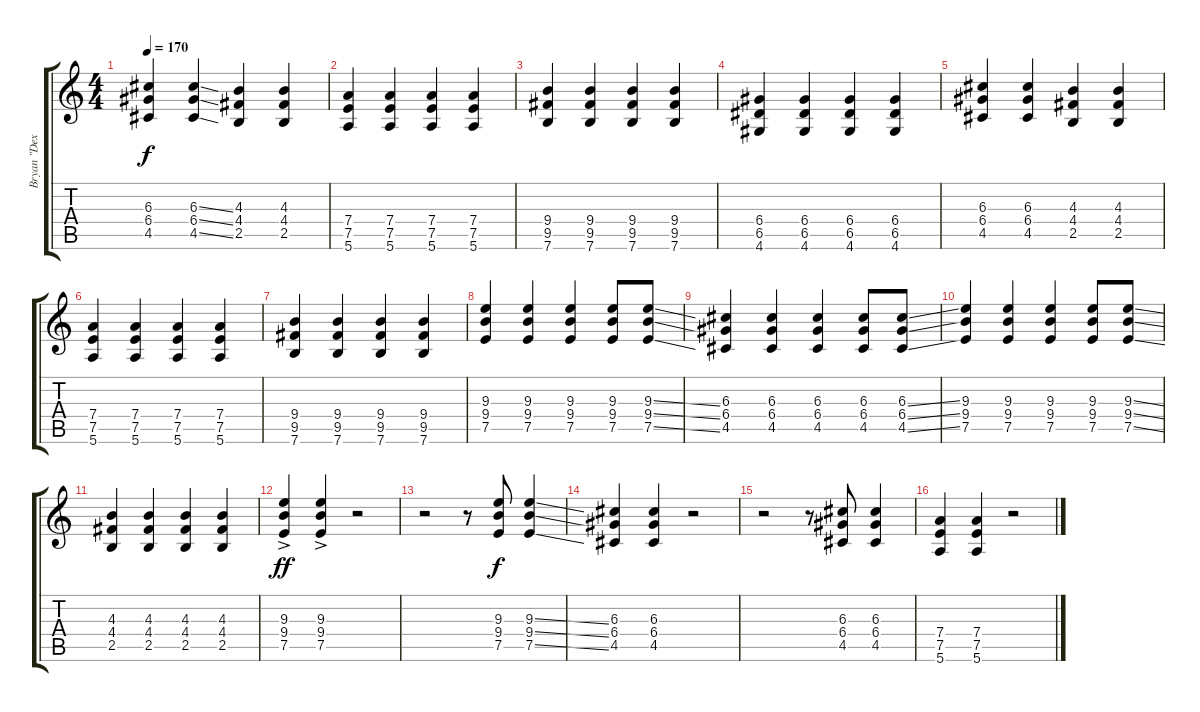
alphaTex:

\track ("Bryan \"Dexter\" Holland" "Bryan \"Dex") {instrument distortionguitar}
\staff {score tabs}
\tuning (E4 B3 G3 D3 A2 E2) {hide}
\ts (4 4)
\tempo 170
\clef g2
\ks c
(6.3 6.4 4.5).4{dy f} (6.3{ss} 6.4{ss} 4.5{ss}).4 (4.3 4.4 2.5).4 (4.3 4.4 2.5).4 |
(7.4 7.5 5.6).4 (7.4 7.5 5.6).4 (7.4 7.5 5.6).4 (7.4 7.5 5.6).4 |
(9.4 9.5 7.6).4 (9.4 9.5 7.6).4 (9.4 9.5 7.6).4 (9.4 9.5 7.6).4 |
(6.4 6.5 4.6).4 (6.4 6.5 4.6).4 (6.4 6.5 4.6).4 (6.4 6.5 4.6).4 |
(6.3 6.4 4.5).4 (6.3 6.4 4.5).4 (4.3 4.4 2.5).4 (4.3 4.4 2.5).4 |
(7.4 7.5 5.6).4 (7.4 7.5 5.6).4 (7.4 7.5 5.6).4 (7.4 7.5 5.6).4 |
(9.4 9.5 7.6).4 (9.4 9.5 7.6).4 (9.4 9.5 7.6).4 (9.4 9.5 7.6).4 |
(9.3 9.4 7.5).4 (9.3 9.4 7.5).4 (9.3 9.4 7.5).4 (9.3 9.4 7.5).8 (9.3{ss} 9.4{ss} 7.5{ss}).8 |
(6.3 6.4 4.5).4 (6.3 6.4 4.5).4 (6.3 6.4 4.5).4 (6.3 6.4 4.5).8 (6.3{ss} 6.4{ss} 4.5{ss}).8 |
(9.3 9.4 7.5).4 (9.3 9.4 7.5).4 (9.3 9.4 7.5).4 (9.3 9.4 7.5).8 (9.3{ss} 9.4{ss} 7.5{ss}).8 |
(4.3 4.4 2.5).4 (4.3 4.4 2.5).4 (4.3 4.4 2.5).4 (4.3 4.4 2.5).4 |
(9.3{ac} 9.4{ac} 7.5{ac}).4{dy ff} (9.3{ac} 9.4{ac} 7.5{ac}).4 r.2 |
r.2 r.8 (9.3 9.4 7.5).8{dy f} (9.3{ss} 9.4{ss} 7.5{ss}).4 |
(6.3 6.4 4.5).4 (6.3 6.4 4.5).4 r.2 |
r.2 r.8 (6.3 6.4 4.5).8 (6.3 6.4 4.5).4 |
(7.4 7.5 5.6).4 (7.4 7.5 5.6).4 r.2
